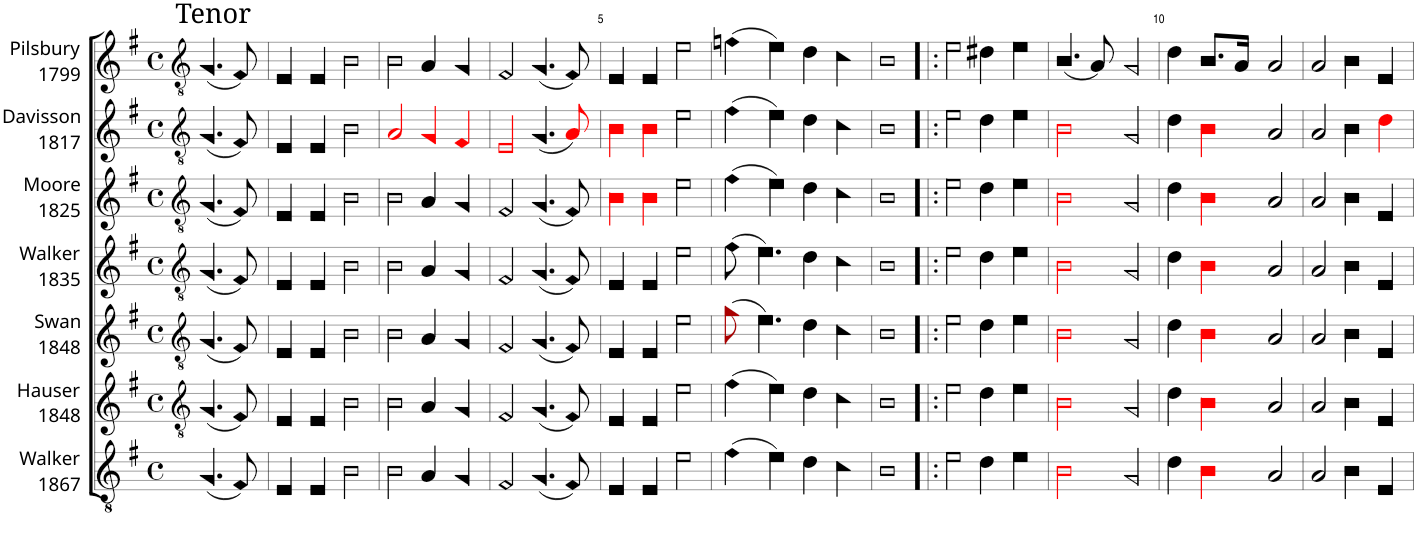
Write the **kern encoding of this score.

**kern	**kern	**kern	**kern	**kern	**kern	**kern
*part7	*part6	*part5	*part4	*part3	*part2	*part1
*staff7	*staff6	*staff5	*staff4	*staff3	*staff2	*staff1
*I"Walker 1867	*I"Hauser 1848	*I"Swan 1848	*I"Walker 1835	*I"Moore 1825	*I"Davisson 1817	*I"Pilsbury 1799
*I'Walker 1867	*I'Hauser 1848	*I'Swan 1848	*I'Walker 1835	*I'Moore 1825	*I'Davisson 1817	*I'Pilsbury 1799
!!LO:PB:g=z
*clefGv2	*clefGv2	*clefGv2	*clefGv2	*clefGv2	*clefGv2	*clefGv2
*k[f#]	*k[f#]	*k[f#]	*k[f#]	*k[f#]	*k[f#]	*k[f#]
*M4/4	*M4/4	*M4/4	*M4/4	*M4/4	*M4/4	*M4/4
*met(c)	*met(c)	*met(c)	*met(c)	*met(c)	*met(c)	*met(c)
=1	=1	=1	=1	=1	=1	=1
!	!	!	!	!	!	!LO:TX:a:t=Tenor
(4.G!/	(4.G!/	(4.G!/	(4.G!/	(4.G!/	(4.G!/	(4.G!/
8F#!/)	8F#!/)	8F#!/)	8F#!/)	8F#!/)	8F#!/)	8F#!/)
=2	=2	=2	=2	=2	=2	=2
4E!/	4E!/	4E!/	4E!/	4E!/	4E!/	4E!/
4E!/	4E!/	4E!/	4E!/	4E!/	4E!/	4E!/
2B!\	2B!\	2B!\	2B!\	2B!\	2B!\	2B!\
=3	=3	=3	=3	=3	=3	=3
2B!\	2B!\	2B!\	2B!\	2B!\	2A!i/	2B!\
4A!/	4A!/	4A!/	4A!/	4A!/	4G!i/	4A!/
4G!/	4G!/	4G!/	4G!/	4G!/	4F#!i/	4G!/
=4	=4	=4	=4	=4	=4	=4
2F#!/	2F#!/	2F#!/	2F#!/	2F#!/	2E!i/	2F#!/
(4.G!/	(4.G!/	(4.G!/	(4.G!/	(4.G!/	(4.G!/	(4.G!/
8F#!/)	8F#!/)	8F#!/)	8F#!/)	8F#!/)	8A!i/)	8F#!/)
=5	=5	=5	=5	=5	=5	=5
4E!/	4E!/	4E!/	4E!/	4B!i\	4B!i\	4E!/
4E!/	4E!/	4E!/	4E!/	4B!i\	4B!i\	4E!/
2e!\	2e!\	2e!\	2e!\	2e!\	2e!\	2e!\
=6	=6	=6	=6	=6	=6	=6
(4f#!\	(4f#!\	(8g!j\	(8f#!\	(4f#!\	(4f#!\	(4fn!\
.	.	4.e!\)	4.e!\)	.	.	.
4e!\)	4e!\)	.	.	4e!\)	4e!\)	4e!\)
4d!\	4d!\	4d!\	4d!\	4d!\	4d!\	4d!\
4c!\	4c!\	4c!\	4c!\	4c!\	4c!\	4c!\
=7	=7	=7	=7	=7	=7	=7
1B!	1B!	1B!	1B!	1B!	1B!	1B!
=8!|:	=8!|:	=8!|:	=8!|:	=8!|:	=8!|:	=8!|:
2e!\	2e!\	2e!\	2e!\	2e!\	2e!\	2e!\
4d!\	4d!\	4d!\	4d!\	4d!\	4d!\	4d#X!\
4e!\	4e!\	4e!\	4e!\	4e!\	4e!\	4e!\
=9	=9	=9	=9	=9	=9	=9
2B!i\	2B!i\	2B!i\	2B!i\	2B!i\	2B!i\	(4.B!/
.	.	.	.	.	.	8A!/)
2G!/	2G!/	2G!/	2G!/	2G!/	2G!/	2G!/
=10	=10	=10	=10	=10	=10	=10
4d!\	4d!\	4d!\	4d!\	4d!\	4d!\	4d!\
4B!i\	4B!i\	4B!i\	4B!i\	4B!i\	4B!i\	8.B!/L
.	.	.	.	.	.	16A!/Jk
2A!/	2A!/	2A!/	2A!/	2A!/	2A!/	2A!/
=11	=11	=11	=11	=11	=11	=11
2A!/	2A!/	2A!/	2A!/	2A!/	2A!/	2A!/
4B!\	4B!\	4B!\	4B!\	4B!\	4B!\	4B!\
4E!/	4E!/	4E!/	4E!/	4E!/	4d!i\	4E!/
=	=	=	=	=	=	=
*-	*-	*-	*-	*-	*-	*-
